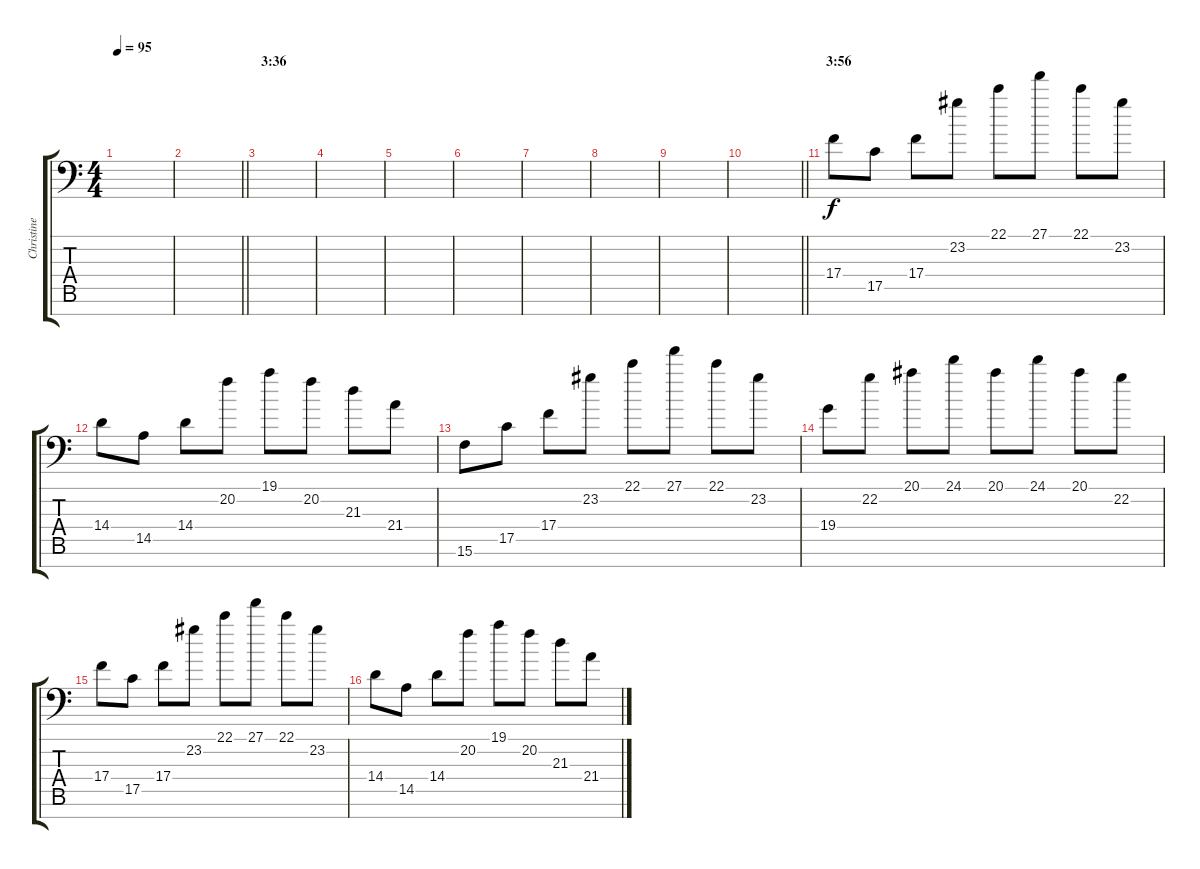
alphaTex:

\track ("Christine S." "Christine ") {instrument electricgrandpiano}
\staff {score tabs}
\tuning (D4 A3 F3 C3 G2 D2 A1) {hide}
\ts (4 4)
\tempo 95
\clef f4
\ks c
|
\barLineRight lightlight
|
\section ("" "3:36")
|
|
|
|
|
|
|
\barLineRight lightlight
|
\section ("" "3:56")
17.4.8{volume 10} 17.5.8 17.4.8 23.2.8 22.1.8 27.1.8 22.1.8 23.2.8 |
14.4.8 14.5.8 14.4.8 20.2.8 19.1.8 20.2.8 21.3.8 21.4.8 |
15.6.8 17.5.8 17.4.8 23.2.8 22.1.8 27.1.8 22.1.8 23.2.8 |
19.4.8 22.2.8 20.1.8 24.1.8 20.1.8 24.1.8 20.1.8 22.2.8 |
17.4.8 17.5.8 17.4.8 23.2.8 22.1.8 27.1.8 22.1.8 23.2.8 |
14.4.8 14.5.8 14.4.8 20.2.8 19.1.8 20.2.8 21.3.8 21.4.8
